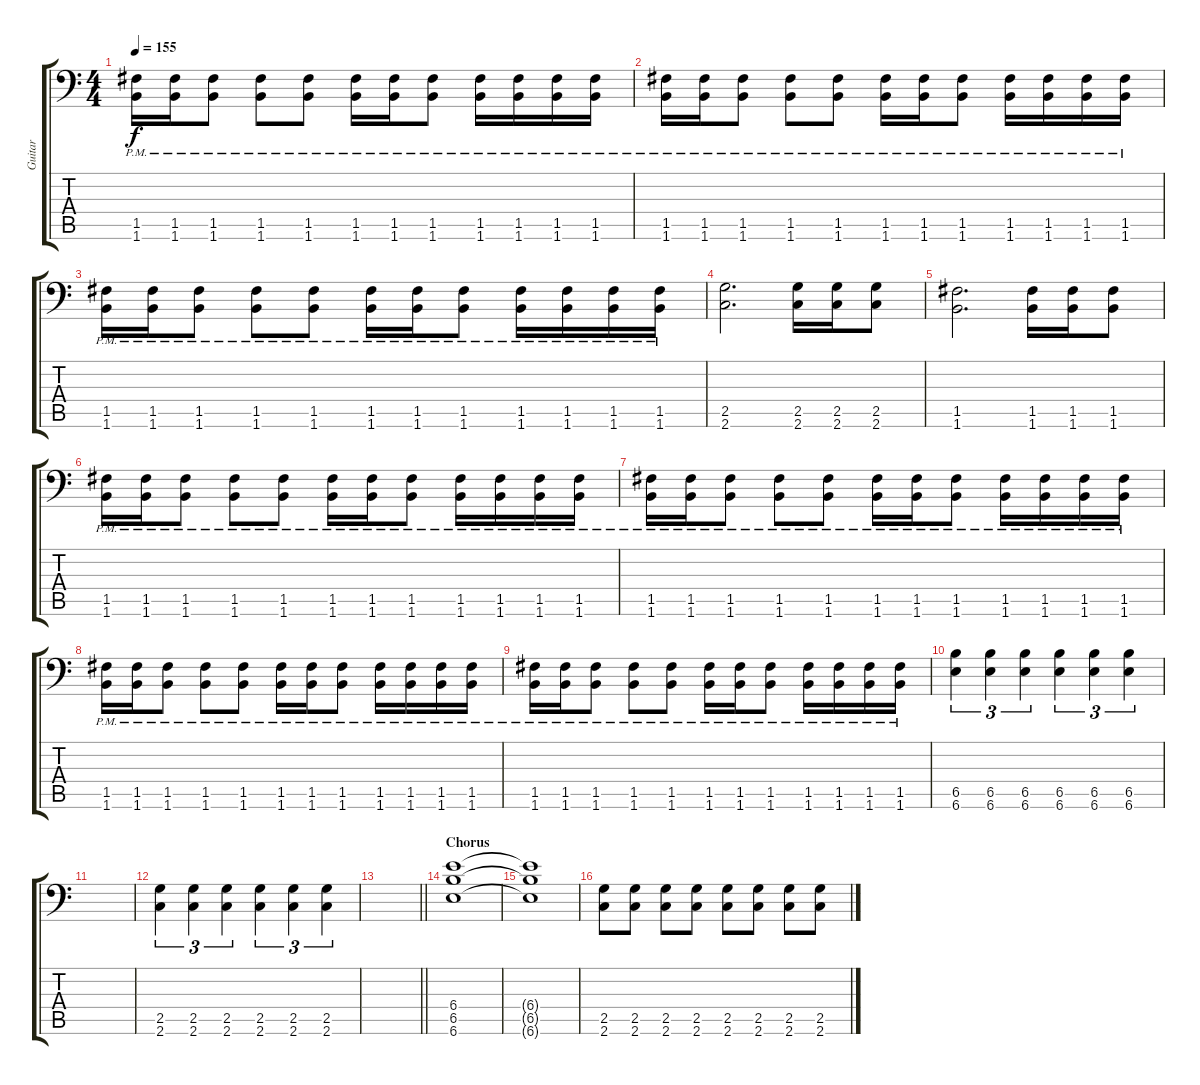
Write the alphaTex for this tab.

\track ("Guitar" "Guitar") {instrument distortionguitar}
\staff {score tabs}
\tuning (C4 G3 Eb3 Bb2 F2 Bb1) {hide}
\ts (4 4)
\tempo 155
\clef f4
\ks c
(1.5{pm} 1.6{pm}).16{dy f} (1.5{pm} 1.6{pm}).16 (1.5{pm} 1.6{pm}).8 (1.5{pm} 1.6{pm}).8 (1.5{pm} 1.6{pm}).8 (1.5{pm} 1.6{pm}).16 (1.5{pm} 1.6{pm}).16 (1.5{pm} 1.6{pm}).8 (1.5{pm} 1.6{pm}).16 (1.5{pm} 1.6{pm}).16 (1.5{pm} 1.6{pm}).16 (1.5{pm} 1.6{pm}).16 |
(1.5{pm} 1.6{pm}).16 (1.5{pm} 1.6{pm}).16 (1.5{pm} 1.6{pm}).8 (1.5{pm} 1.6{pm}).8 (1.5{pm} 1.6{pm}).8 (1.5{pm} 1.6{pm}).16 (1.5{pm} 1.6{pm}).16 (1.5{pm} 1.6{pm}).8 (1.5{pm} 1.6{pm}).16 (1.5{pm} 1.6{pm}).16 (1.5{pm} 1.6{pm}).16 (1.5{pm} 1.6{pm}).16 |
(1.5{pm} 1.6{pm}).16 (1.5{pm} 1.6{pm}).16 (1.5{pm} 1.6{pm}).8 (1.5{pm} 1.6{pm}).8 (1.5{pm} 1.6{pm}).8 (1.5{pm} 1.6{pm}).16 (1.5{pm} 1.6{pm}).16 (1.5{pm} 1.6{pm}).8 (1.5{pm} 1.6{pm}).16 (1.5{pm} 1.6{pm}).16 (1.5{pm} 1.6{pm}).16 (1.5{pm} 1.6{pm}).16 |
(2.5 2.6).2{d} (2.5 2.6).16 (2.5 2.6).16 (2.5 2.6).8 |
(1.5 1.6).2{d} (1.5 1.6).16 (1.5 1.6).16 (1.5 1.6).8 |
(1.5{pm} 1.6{pm}).16 (1.5{pm} 1.6{pm}).16 (1.5{pm} 1.6{pm}).8 (1.5{pm} 1.6{pm}).8 (1.5{pm} 1.6{pm}).8 (1.5{pm} 1.6{pm}).16 (1.5{pm} 1.6{pm}).16 (1.5{pm} 1.6{pm}).8 (1.5{pm} 1.6{pm}).16 (1.5{pm} 1.6{pm}).16 (1.5{pm} 1.6{pm}).16 (1.5{pm} 1.6{pm}).16 |
(1.5{pm} 1.6{pm}).16 (1.5{pm} 1.6{pm}).16 (1.5{pm} 1.6{pm}).8 (1.5{pm} 1.6{pm}).8 (1.5{pm} 1.6{pm}).8 (1.5{pm} 1.6{pm}).16 (1.5{pm} 1.6{pm}).16 (1.5{pm} 1.6{pm}).8 (1.5{pm} 1.6{pm}).16 (1.5{pm} 1.6{pm}).16 (1.5{pm} 1.6{pm}).16 (1.5{pm} 1.6{pm}).16 |
(1.5{pm} 1.6{pm}).16 (1.5{pm} 1.6{pm}).16 (1.5{pm} 1.6{pm}).8 (1.5{pm} 1.6{pm}).8 (1.5{pm} 1.6{pm}).8 (1.5{pm} 1.6{pm}).16 (1.5{pm} 1.6{pm}).16 (1.5{pm} 1.6{pm}).8 (1.5{pm} 1.6{pm}).16 (1.5{pm} 1.6{pm}).16 (1.5{pm} 1.6{pm}).16 (1.5{pm} 1.6{pm}).16 |
(1.5{pm} 1.6{pm}).16 (1.5{pm} 1.6{pm}).16 (1.5{pm} 1.6{pm}).8 (1.5{pm} 1.6{pm}).8 (1.5{pm} 1.6{pm}).8 (1.5{pm} 1.6{pm}).16 (1.5{pm} 1.6{pm}).16 (1.5{pm} 1.6{pm}).8 (1.5{pm} 1.6{pm}).16 (1.5{pm} 1.6{pm}).16 (1.5{pm} 1.6{pm}).16 (1.5{pm} 1.6{pm}).16 |
(6.5 6.6).4{tu (3 2)} (6.5 6.6).4{tu (3 2)} (6.5 6.6).4{tu (3 2)} (6.5 6.6).4{tu (3 2)} (6.5 6.6).4{tu (3 2)} (6.5 6.6).4{tu (3 2)} |
|
(2.5 2.6).4{tu (3 2)} (2.5 2.6).4{tu (3 2)} (2.5 2.6).4{tu (3 2)} (2.5 2.6).4{tu (3 2)} (2.5 2.6).4{tu (3 2)} (2.5 2.6).4{tu (3 2)} |
\barLineRight lightlight
|
\section ("" "Chorus")
(6.4 6.5 6.6).1 |
(6.4{t} 6.5{t} 6.6{t}).1 |
(2.5 2.6).8 (2.5 2.6).8 (2.5 2.6).8 (2.5 2.6).8 (2.5 2.6).8 (2.5 2.6).8 (2.5 2.6).8 (2.5 2.6).8
